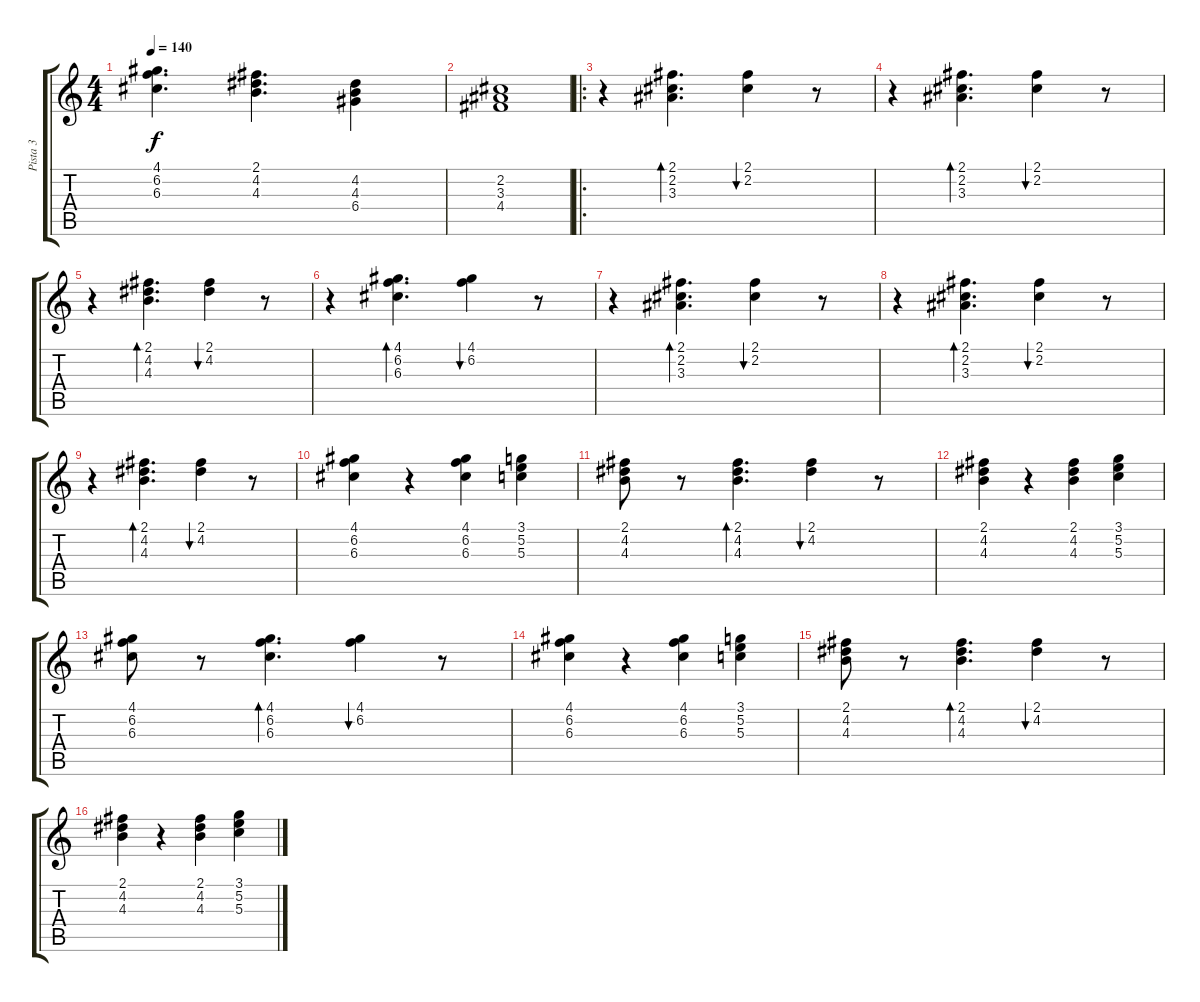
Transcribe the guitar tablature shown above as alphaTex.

\track ("Pista 3" "Pista 3") {instrument electricguitarclean}
\staff {score tabs}
\tuning (E4 B3 G3 D3 A2 E2) {hide}
\ts (4 4)
\tempo 140
\clef g2
\ks c
(4.1 6.2 6.3).4{d dy f} (2.1 4.2 4.3).4{d} (4.2 4.3 6.4).4 |
(2.2 3.3 4.4).1 |
\ro
r.4 (2.1 2.2 3.3).4{d bd 240} (2.1 2.2).4{bu 120} r.8 |
r.4 (2.1 2.2 3.3).4{d bd 240} (2.1 2.2).4{bu 120} r.8 |
r.4 (2.1 4.2 4.3).4{d bd 240} (2.1 4.2).4{bu 120} r.8 |
r.4 (4.1 6.2 6.3).4{d bd 240} (4.1 6.2).4{bu 120} r.8 |
r.4 (2.1 2.2 3.3).4{d bd 240} (2.1 2.2).4{bu 120} r.8 |
r.4 (2.1 2.2 3.3).4{d bd 240} (2.1 2.2).4{bu 120} r.8 |
r.4 (2.1 4.2 4.3).4{d bd 240} (2.1 4.2).4{bu 120} r.8 |
(4.1 6.2 6.3).4 r.4 (4.1 6.2 6.3).4 (3.1 5.2 5.3).4 |
(2.1 4.2 4.3).8 r.8 (2.1 4.2 4.3).4{d bd 240} (2.1 4.2).4{bu 120} r.8 |
(2.1 4.2 4.3).4 r.4 (2.1 4.2 4.3).4 (3.1 5.2 5.3).4 |
(4.1 6.2 6.3).8 r.8 (4.1 6.2 6.3).4{d bd 240} (4.1 6.2).4{bu 120} r.8 |
(4.1 6.2 6.3).4 r.4 (4.1 6.2 6.3).4 (3.1 5.2 5.3).4 |
(2.1 4.2 4.3).8 r.8 (2.1 4.2 4.3).4{d bd 240} (2.1 4.2).4{bu 120} r.8 |
(2.1 4.2 4.3).4 r.4 (2.1 4.2 4.3).4 (3.1 5.2 5.3).4
